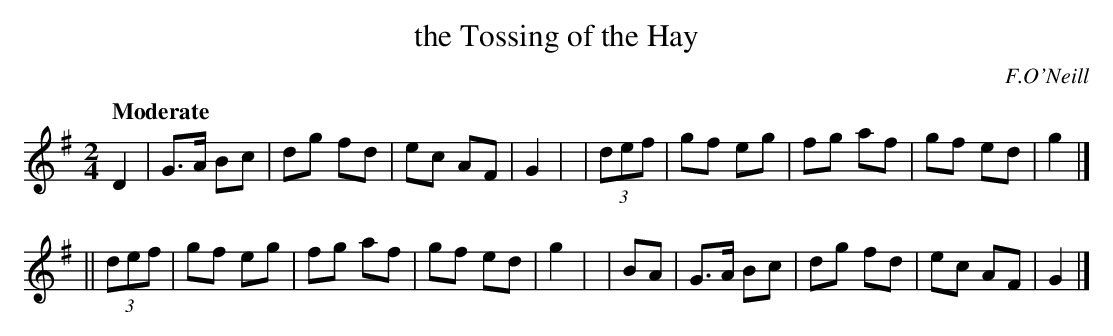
X:1
T: the Tossing of the Hay
O: F.O'Neill
Q: "Moderate"
M: 2/4
L: 1/8
K: G
      D2 | G>A Bc | dg fd | ec AF | G2 |\
|  (3def | gf  eg | fg af | gf ed | g2 |]
|| (3def | gf  eg | fg af | gf ed | g2 |\
|     BA | G>A Bc | dg fd | ec AF | G2 |]
